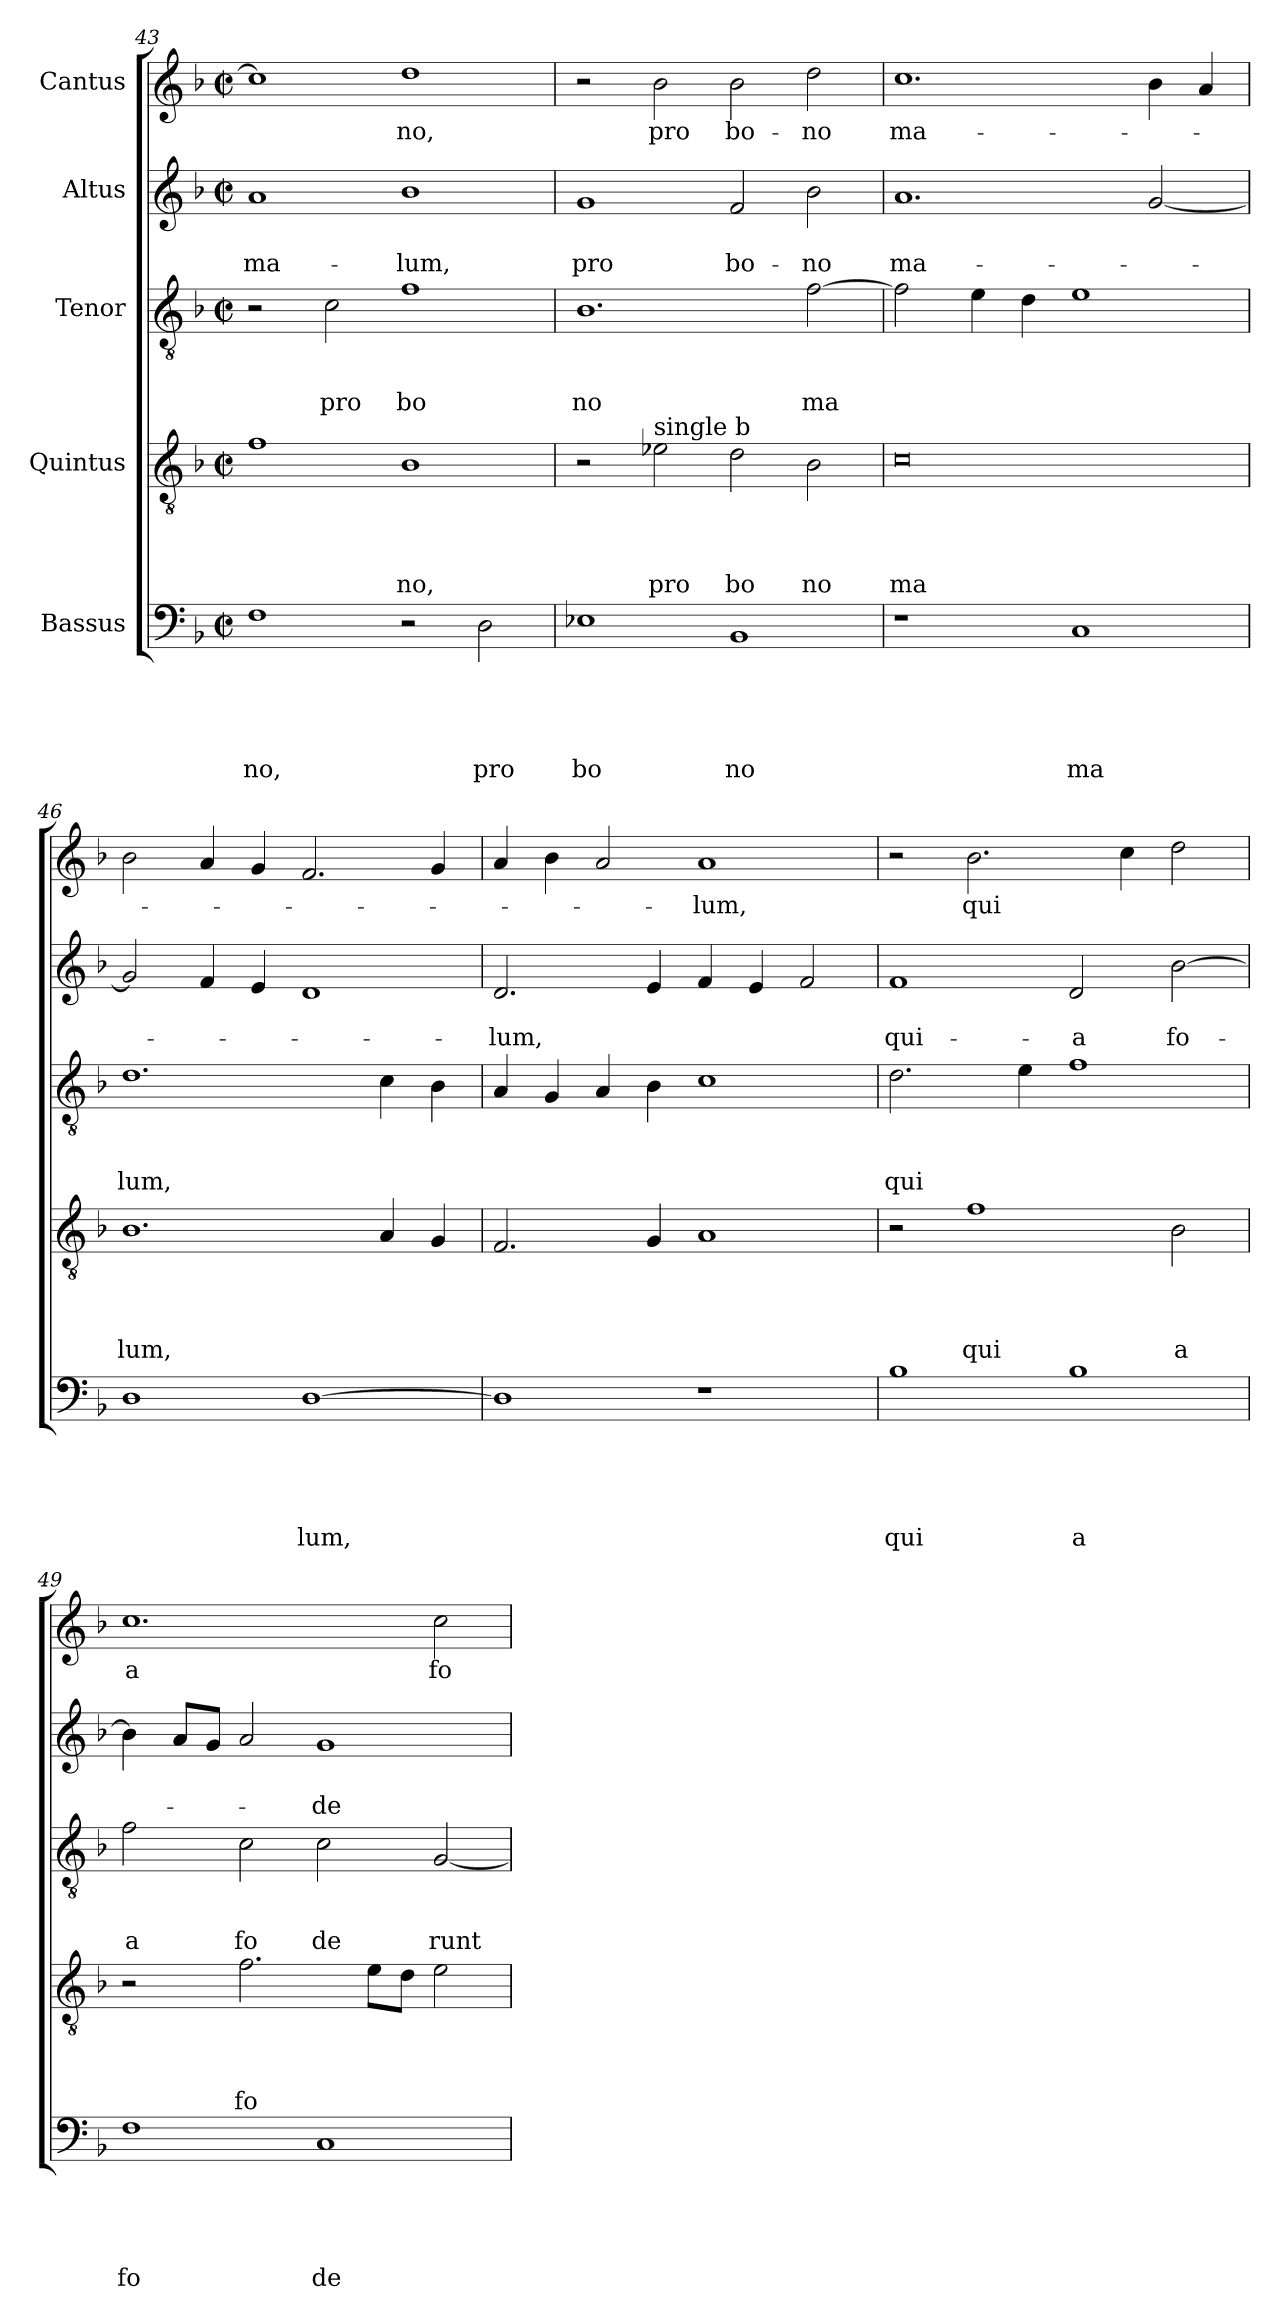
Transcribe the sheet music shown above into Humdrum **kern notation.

**kern	**text	**text	**text	**text	**text	**kern	**text	**text	**text	**text	**kern	**text	**text	**text	**kern	**text	**text	**kern	**text
*part5	*part5	*part5	*part5	*part5	*part5	*part4	*part4	*part4	*part4	*part4	*part3	*part3	*part3	*part3	*part2	*part2	*part2	*part1	*part1
*staff5	*staff5	*staff5	*staff5	*staff5	*staff5	*staff4	*staff4	*staff4	*staff4	*staff4	*staff3	*staff3	*staff3	*staff3	*staff2	*staff2	*staff2	*staff1	*staff1
*I"Bassus	*	*	*	*	*	*I"Quintus	*	*	*	*	*I"Tenor	*	*	*	*I"Altus	*	*	*I"Cantus	*
*clefF4	*	*	*	*	*	*clefGv2	*	*	*	*	*clefGv2	*	*	*	*clefG2	*	*	*clefG2	*
*k[b-]	*	*	*	*	*	*k[b-]	*	*	*	*	*k[b-]	*	*	*	*k[b-]	*	*	*k[b-]	*
*F:	*	*	*	*	*	*F:	*	*	*	*	*F:	*	*	*	*F:	*	*	*F:	*
*M2/2	*	*	*	*	*	*M2/2	*	*	*	*	*M2/2	*	*	*	*M2/2	*	*	*M2/2	*
*met(c|)	*	*	*	*	*	*met(c|)	*	*	*	*	*met(c|)	*	*	*	*met(c|)	*	*	*met(c|)	*
=43	=43	=43	=43	=43	=43	=43	=43	=43	=43	=43	=43	=43	=43	=43	=43	=43	=43	=43	=43
!	!	!	!	!	!LO:LY:b	!	!	!	!	!	!	!	!	!	!	!	!LO:LY:b	!	!
1F	.	.	.	.	no,	1f	.	.	.	.	2r	.	.	.	1a	.	ma-	1cc]	.
!	!	!	!	!	!	!	!	!	!	!	!	!	!	!LO:LY:b	!	!	!	!	!
.	.	.	.	.	.	.	.	.	.	.	2c\	.	.	pro	.	.	.	.	.
!	!	!	!	!	!	!	!	!	!	!LO:LY:b	!	!	!	!LO:LY:b	!	!	!LO:LY:b	!	!LO:LY:b
2r	.	.	.	.	.	1B-	.	.	.	no,	1f	.	.	bo	1b-	.	-lum,	1dd	-no,
!	!	!	!	!	!LO:LY:b	!	!	!	!	!	!	!	!	!	!	!	!	!	!
2D\	.	.	.	.	pro	.	.	.	.	.	.	.	.	.	.	.	.	.	.
=44	=44	=44	=44	=44	=44	=44	=44	=44	=44	=44	=44	=44	=44	=44	=44	=44	=44	=44	=44
!	!	!	!	!	!LO:LY:b	!	!	!	!	!	!	!	!	!LO:LY:b	!	!	!LO:LY:b	!	!
1E-X	.	.	.	.	bo	2r	.	.	.	.	1.B-	.	.	no	1g	.	pro	2r	.
!	!	!	!	!	!	!LO:TX:a:t=single b	!	!	!	!	!	!	!	!	!	!	!	!	!
!	!	!	!	!	!	!	!	!	!	!LO:LY:b	!	!	!	!	!	!	!	!	!LO:LY:b
.	.	.	.	.	.	2e-\	.	.	.	pro	.	.	.	.	.	.	.	2b-\	pro
!	!	!	!	!	!LO:LY:b	!	!	!	!	!LO:LY:b	!	!	!	!	!	!	!LO:LY:b	!	!LO:LY:b
1BB-	.	.	.	.	no	2d\	.	.	.	bo	.	.	.	.	2f/	.	bo-	2b-\	bo-
!	!	!	!	!	!	!	!	!	!	!LO:LY:b	!	!	!	!LO:LY:b	!	!	!LO:LY:b	!	!LO:LY:b
.	.	.	.	.	.	2B-\	.	.	.	no	[>2f\	.	.	ma	2b-\	.	-no	2dd\	-no
=45	=45	=45	=45	=45	=45	=45	=45	=45	=45	=45	=45	=45	=45	=45	=45	=45	=45	=45	=45
!	!	!	!	!	!	!	!	!	!	!LO:LY:b	!	!	!	!	!	!	!LO:LY:b	!	!LO:LY:b
1r	.	.	.	.	.	0c	.	.	.	ma	2f\]	.	.	.	1.a	.	ma-	1.cc	ma-
.	.	.	.	.	.	.	.	.	.	.	4e\	.	.	.	.	.	.	.	.
.	.	.	.	.	.	.	.	.	.	.	4d\	.	.	.	.	.	.	.	.
!	!	!	!	!	!LO:LY:b	!	!	!	!	!	!	!	!	!	!	!	!	!	!
1C	.	.	.	.	ma	.	.	.	.	.	1e	.	.	.	.	.	.	.	.
.	.	.	.	.	.	.	.	.	.	.	.	.	.	.	[<2g/	.	.	4b-\	.
.	.	.	.	.	.	.	.	.	.	.	.	.	.	.	.	.	.	4a/	.
!!LO:PB:g=z
=46	=46	=46	=46	=46	=46	=46	=46	=46	=46	=46	=46	=46	=46	=46	=46	=46	=46	=46	=46
!	!	!	!	!	!	!	!	!	!	!LO:LY:b	!	!	!	!LO:LY:b	!	!	!	!	!
1D	.	.	.	.	.	1.B-	.	.	.	lum,	1.d	.	.	lum,	2g/]	.	.	2b-\	.
.	.	.	.	.	.	.	.	.	.	.	.	.	.	.	4f/	.	.	4a/	.
.	.	.	.	.	.	.	.	.	.	.	.	.	.	.	4e/	.	.	4g/	.
!	!	!	!	!	!LO:LY:b	!	!	!	!	!	!	!	!	!	!	!	!	!	!
[>1D	.	.	.	.	lum,	.	.	.	.	.	.	.	.	.	1d	.	.	2.f/	.
.	.	.	.	.	.	4A/	.	.	.	.	4c\	.	.	.	.	.	.	.	.
.	.	.	.	.	.	4G/	.	.	.	.	4B-\	.	.	.	.	.	.	4g/	.
=47	=47	=47	=47	=47	=47	=47	=47	=47	=47	=47	=47	=47	=47	=47	=47	=47	=47	=47	=47
!	!	!	!	!	!	!	!	!	!	!	!	!	!	!	!	!	!LO:LY:b	!	!
1D]	.	.	.	.	.	2.F/	.	.	.	.	4A/	.	.	.	2.d/	.	-lum,	4a/	.
.	.	.	.	.	.	.	.	.	.	.	4G/	.	.	.	.	.	.	4b-\	.
.	.	.	.	.	.	.	.	.	.	.	4A/	.	.	.	.	.	.	2a/	.
.	.	.	.	.	.	4G/	.	.	.	.	4B-\	.	.	.	4e/	.	.	.	.
!	!	!	!	!	!	!	!	!	!	!	!	!	!	!	!	!	!	!	!LO:LY:b
1r	.	.	.	.	.	1A	.	.	.	.	1c	.	.	.	4f/	.	.	1a	-lum,
.	.	.	.	.	.	.	.	.	.	.	.	.	.	.	4e/	.	.	.	.
.	.	.	.	.	.	.	.	.	.	.	.	.	.	.	2f/	.	.	.	.
=48	=48	=48	=48	=48	=48	=48	=48	=48	=48	=48	=48	=48	=48	=48	=48	=48	=48	=48	=48
!	!	!	!	!	!LO:LY:b	!	!	!	!	!	!	!	!	!LO:LY:b	!	!	!LO:LY:b	!	!
1B-	.	.	.	.	qui	2r	.	.	.	.	2.d\	.	.	qui	1f	.	qui-	2r	.
!	!	!	!	!	!	!	!	!	!	!LO:LY:b	!	!	!	!	!	!	!	!	!LO:LY:b
.	.	.	.	.	.	1f	.	.	.	qui	.	.	.	.	.	.	.	2.b-\	qui
.	.	.	.	.	.	.	.	.	.	.	4e\	.	.	.	.	.	.	.	.
!	!	!	!	!	!LO:LY:b	!	!	!	!	!	!	!	!	!	!	!	!LO:LY:b	!	!
1B-	.	.	.	.	a	.	.	.	.	.	1f	.	.	.	2d/	.	-a	.	.
.	.	.	.	.	.	.	.	.	.	.	.	.	.	.	.	.	.	4cc\	.
!	!	!	!	!	!	!	!	!	!	!LO:LY:b	!	!	!	!	!	!	!LO:LY:b	!	!
.	.	.	.	.	.	2B-\	.	.	.	a	.	.	.	.	[>2b-\	.	fo-	2dd\	.
=49	=49	=49	=49	=49	=49	=49	=49	=49	=49	=49	=49	=49	=49	=49	=49	=49	=49	=49	=49
!	!	!	!	!	!LO:LY:b	!	!	!	!	!	!	!	!	!LO:LY:b	!	!	!	!	!LO:LY:b
1F	.	.	.	.	fo	2r	.	.	.	.	2f\	.	.	a	4b-\]	.	.	1.cc	a
.	.	.	.	.	.	.	.	.	.	.	.	.	.	.	8a/L	.	.	.	.
.	.	.	.	.	.	.	.	.	.	.	.	.	.	.	8g/J	.	.	.	.
!	!	!	!	!	!	!	!	!	!	!LO:LY:b	!	!	!	!LO:LY:b	!	!	!	!	!
.	.	.	.	.	.	2.f\	.	.	.	fo	2c\	.	.	fo	2a/	.	.	.	.
!	!	!	!	!	!LO:LY:b	!	!	!	!	!	!	!	!	!LO:LY:b	!	!	!LO:LY:b	!	!
1C	.	.	.	.	de	.	.	.	.	.	2c\	.	.	de	1g	.	-de-	.	.
.	.	.	.	.	.	8e\L	.	.	.	.	.	.	.	.	.	.	.	.	.
.	.	.	.	.	.	8d\J	.	.	.	.	.	.	.	.	.	.	.	.	.
!	!	!	!	!	!	!	!	!	!	!	!	!	!	!LO:LY:b	!	!	!	!	!LO:LY:b
.	.	.	.	.	.	2e\	.	.	.	.	[<2G/	.	.	runt	.	.	.	2cc\	fo
=	=	=	=	=	=	=	=	=	=	=	=	=	=	=	=	=	=	=	=
*-	*-	*-	*-	*-	*-	*-	*-	*-	*-	*-	*-	*-	*-	*-	*-	*-	*-	*-	*-
